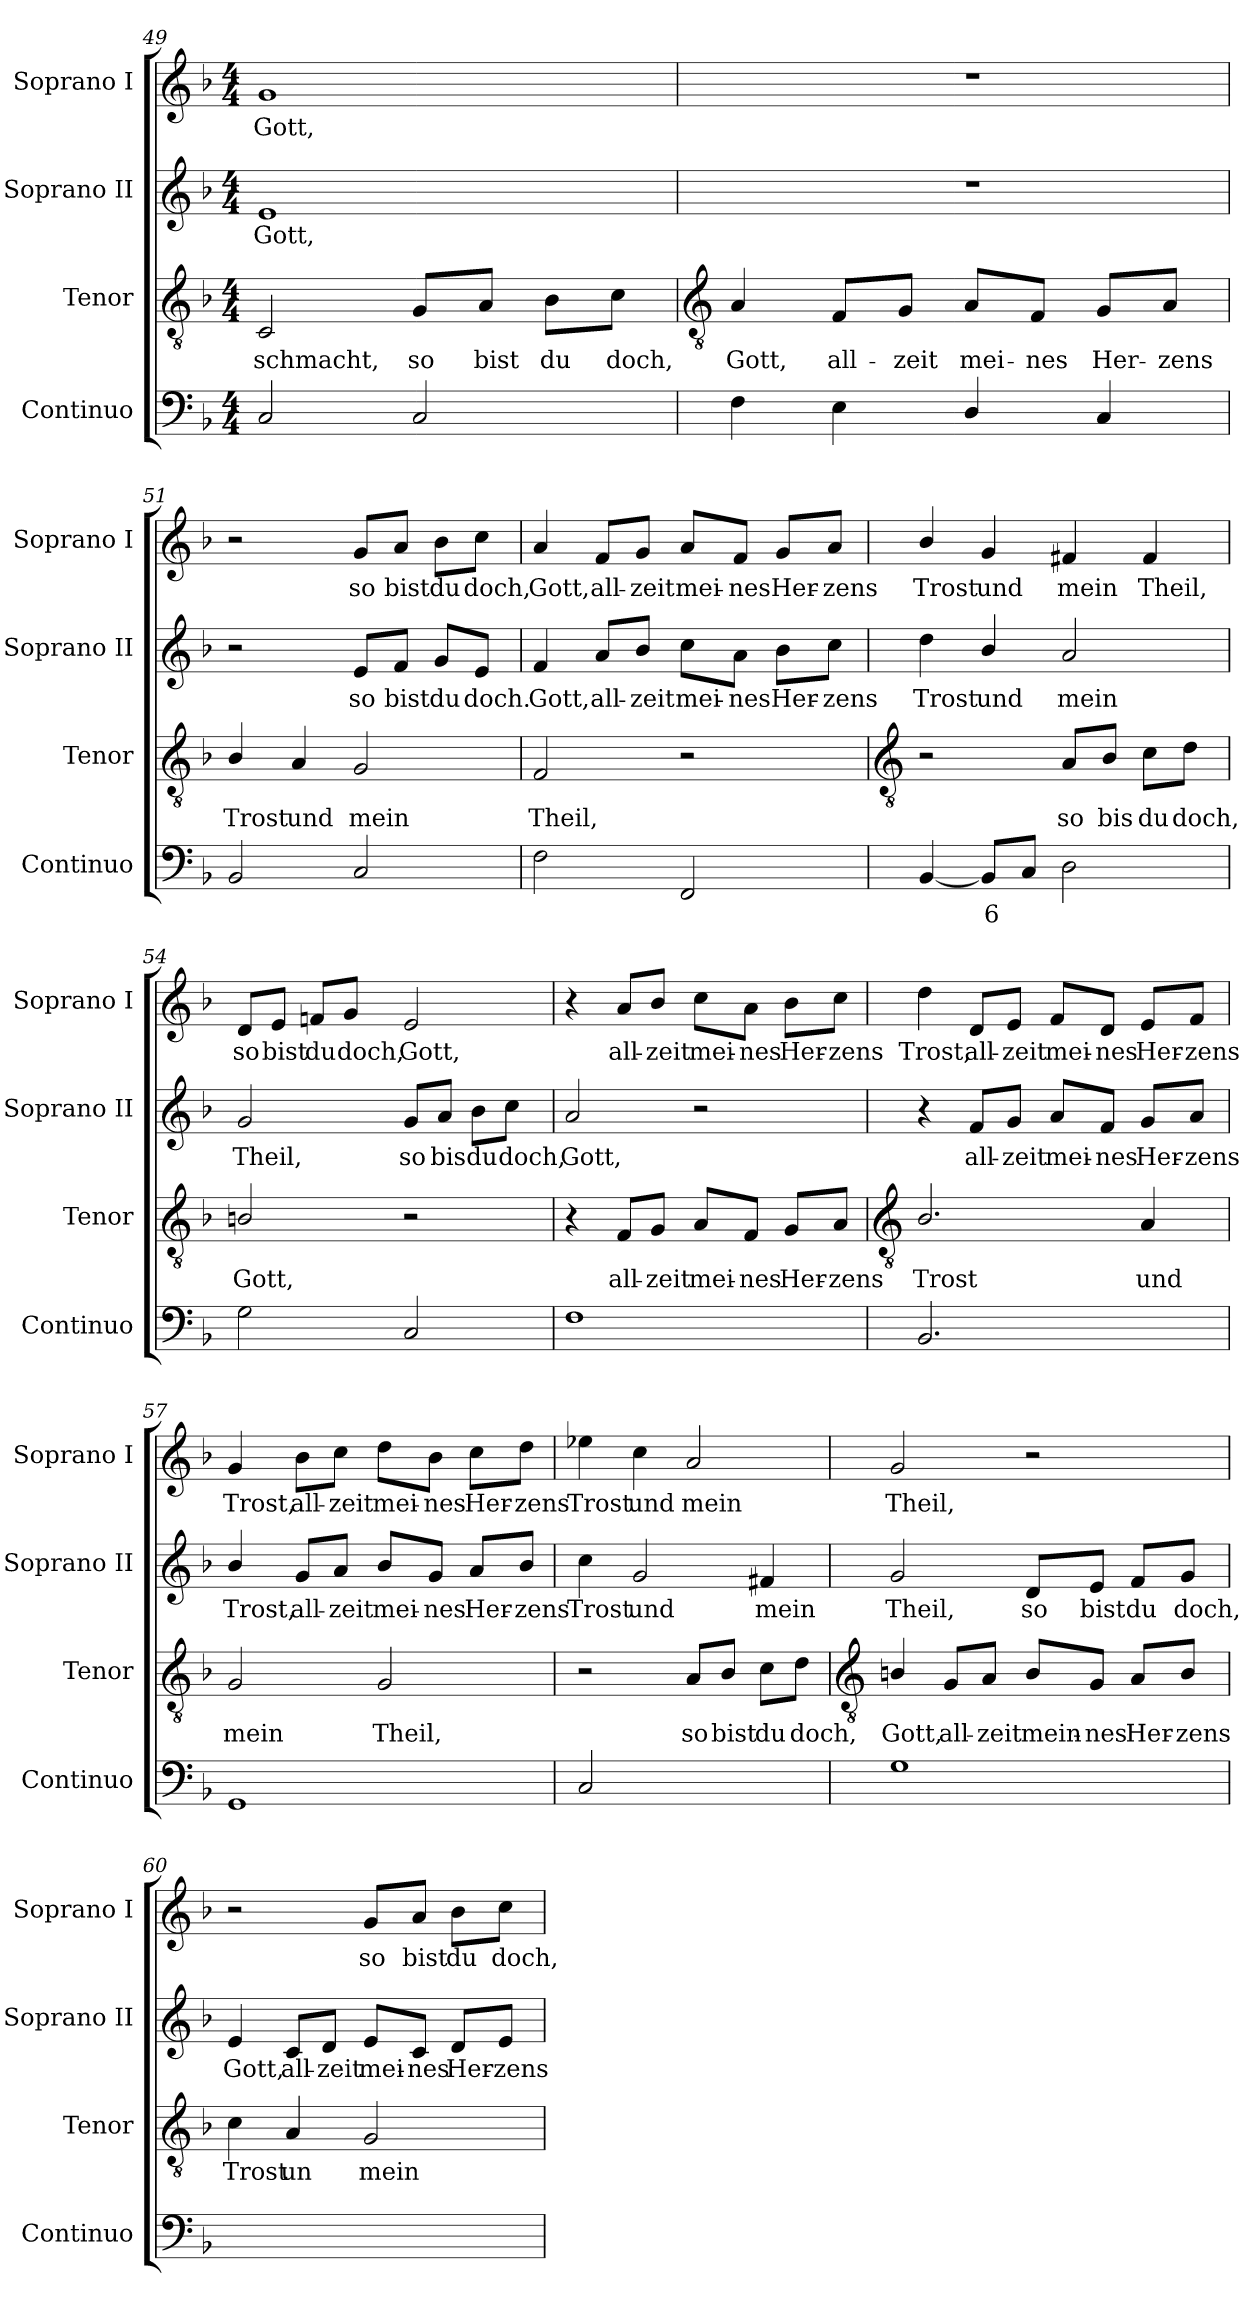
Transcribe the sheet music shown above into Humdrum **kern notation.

**kern	**text	**text	**kern	**text	**kern	**text	**kern	**text
*part4	*part4	*part4	*part3	*part3	*part2	*part2	*part1	*part1
*staff4	*staff4	*staff4	*staff3	*staff3	*staff2	*staff2	*staff1	*staff1
*I"Continuo	*	*	*I"Tenor	*	*I"Soprano II	*	*I"Soprano I	*
*I'Continuo	*	*	*I'Tenor	*	*I'Soprano II	*	*I'Soprano I	*
*clefF4	*	*	*clefGv2	*	*clefG2	*	*clefG2	*
*k[b-]	*	*	*k[b-]	*	*k[b-]	*	*k[b-]	*
*F:	*	*	*F:	*	*F:	*	*F:	*
*M4/4	*	*	*M4/4	*	*M4/4	*	*M4/4	*
=49	=49	=49	=49	=49	=49	=49	=49	=49
!	!	!	!	!LO:LY:b	!	!LO:LY:b	!	!LO:LY:b
2C	.	.	2C	-schmacht,	1e	Gott,	1g	Gott,
!	!	!	!	!LO:LY:b	!	!	!	!
2C	.	.	8G/L	so	.	.	.	.
!	!	!	!	!LO:LY:b	!	!	!	!
.	.	.	8A/J	bist	.	.	.	.
!	!	!	!	!LO:LY:b	!	!	!	!
.	.	.	8B-\L	du	.	.	.	.
!	!	!	!	!LO:LY:b	!	!	!	!
.	.	.	8c\J	doch,	.	.	.	.
!!LO:LB:g=z
=50	=50	=50	=50	=50	=50	=50	=50	=50
*	*	*	*clefGv2	*	*	*	*	*
!	!	!	!	!LO:LY:b	!	!	!	!
4F	.	.	4A	Gott,	1r	.	1r	.
!	!	!	!	!LO:LY:b	!	!	!	!
4E	.	.	8F/L	all-	.	.	.	.
!	!	!	!	!LO:LY:b	!	!	!	!
.	.	.	8G/J	-zeit	.	.	.	.
!	!	!	!	!LO:LY:b	!	!	!	!
4D/	.	.	8A/L	mei-	.	.	.	.
!	!	!	!	!LO:LY:b	!	!	!	!
.	.	.	8F/J	-nes	.	.	.	.
!	!	!	!	!LO:LY:b	!	!	!	!
4C	.	.	8G/L	Her-	.	.	.	.
!	!	!	!	!LO:LY:b	!	!	!	!
.	.	.	8A/J	-zens	.	.	.	.
=51	=51	=51	=51	=51	=51	=51	=51	=51
!	!	!	!	!LO:LY:b	!	!	!	!
2BB-	.	.	4B-/	Trost	2r	.	2r	.
!	!	!	!	!LO:LY:b	!	!	!	!
.	.	.	4A	und	.	.	.	.
!	!	!	!	!LO:LY:b	!	!LO:LY:b	!	!LO:LY:b
2C	.	.	2G	mein	8e/L	so	8g/L	so
!	!	!	!	!	!	!LO:LY:b	!	!LO:LY:b
.	.	.	.	.	8f/J	bist	8a/J	bist
!	!	!	!	!	!	!LO:LY:b	!	!LO:LY:b
.	.	.	.	.	8g/L	du	8b-\L	du
!	!	!	!	!	!	!LO:LY:b	!	!LO:LY:b
.	.	.	.	.	8e/J	doch.	8cc\J	doch,
=52	=52	=52	=52	=52	=52	=52	=52	=52
!	!	!	!	!LO:LY:b	!	!LO:LY:b	!	!LO:LY:b
2F	.	.	2F	Theil,	4f	Gott,	4a	Gott,
!	!	!	!	!	!	!LO:LY:b	!	!LO:LY:b
.	.	.	.	.	8a/L	all-	8f/L	all-
!	!	!	!	!	!	!LO:LY:b	!	!LO:LY:b
.	.	.	.	.	8b-/J	-zeit	8g/J	-zeit
!	!	!	!	!	!	!LO:LY:b	!	!LO:LY:b
2FF	.	.	2r	.	8cc\L	mei-	8a/L	mei-
!	!	!	!	!	!	!LO:LY:b	!	!LO:LY:b
.	.	.	.	.	8a\J	-nes	8f/J	-nes
!	!	!	!	!	!	!LO:LY:b	!	!LO:LY:b
.	.	.	.	.	8b-\L	Her-	8g/L	Her-
!	!	!	!	!	!	!LO:LY:b	!	!LO:LY:b
.	.	.	.	.	8cc\J	-zens	8a/J	-zens
!!LO:LB:g=z
=53	=53	=53	=53	=53	=53	=53	=53	=53
*	*	*	*clefGv2	*	*	*	*	*
!	!	!	!	!	!	!LO:LY:b	!	!LO:LY:b
[4BB-	.	.	2r	.	4dd	Trost	4b-/	Trost
!	!LO:LY:b	!	!	!	!	!LO:LY:b	!	!LO:LY:b
8BB-L]	6	.	.	.	4b-/	und	4g	und
8CJ	.	.	.	.	.	.	.	.
!	!	!	!	!LO:LY:b	!	!LO:LY:b	!	!LO:LY:b
2D	.	.	8A/L	so	2a	mein	4f#X	mein
!	!	!	!	!LO:LY:b	!	!	!	!
.	.	.	8B-/J	bis	.	.	.	.
!	!	!	!	!LO:LY:b	!	!	!	!LO:LY:b
.	.	.	8c\L	du	.	.	4f#	Theil,
!	!	!	!	!LO:LY:b	!	!	!	!
.	.	.	8d\J	doch,	.	.	.	.
=54	=54	=54	=54	=54	=54	=54	=54	=54
!	!	!	!	!LO:LY:b	!	!LO:LY:b	!	!LO:LY:b
2G	.	.	2Bn/	Gott,	2g	Theil,	8d/L	so
!	!	!	!	!	!	!	!	!LO:LY:b
.	.	.	.	.	.	.	8e/J	bist
!	!	!	!	!	!	!	!	!LO:LY:b
.	.	.	.	.	.	.	8fn/L	du
!	!	!	!	!	!	!	!	!LO:LY:b
.	.	.	.	.	.	.	8g/J	doch,
!	!	!	!	!	!	!LO:LY:b	!	!LO:LY:b
2C	.	.	2r	.	8g/L	so	2e	Gott,
!	!	!	!	!	!	!LO:LY:b	!	!
.	.	.	.	.	8a/J	bis	.	.
!	!	!	!	!	!	!LO:LY:b	!	!
.	.	.	.	.	8b-\L	du	.	.
!	!	!	!	!	!	!LO:LY:b	!	!
.	.	.	.	.	8cc\J	doch,	.	.
=55	=55	=55	=55	=55	=55	=55	=55	=55
!	!	!	!	!	!	!LO:LY:b	!	!
1F	.	.	4r	.	2a	Gott,	4r	.
!	!	!	!	!LO:LY:b	!	!	!	!LO:LY:b
.	.	.	8F/L	all-	.	.	8a/L	all-
!	!	!	!	!LO:LY:b	!	!	!	!LO:LY:b
.	.	.	8G/J	-zeit	.	.	8b-/J	-zeit
!	!	!	!	!LO:LY:b	!	!	!	!LO:LY:b
.	.	.	8A/L	mei-	2r	.	8cc\L	mei-
!	!	!	!	!LO:LY:b	!	!	!	!LO:LY:b
.	.	.	8F/J	-nes	.	.	8a\J	-nes
!	!	!	!	!LO:LY:b	!	!	!	!LO:LY:b
.	.	.	8G/L	Her-	.	.	8b-\L	Her-
!	!	!	!	!LO:LY:b	!	!	!	!LO:LY:b
.	.	.	8A/J	-zens	.	.	8cc\J	-zens
!!LO:LB:g=z
=56	=56	=56	=56	=56	=56	=56	=56	=56
*	*	*	*clefGv2	*	*	*	*	*
!	!	!	!	!LO:LY:b	!	!	!	!LO:LY:b
2.BB-	.	.	2.B-/	Trost	4r	.	4dd	Trost,
!	!	!	!	!	!	!LO:LY:b	!	!LO:LY:b
.	.	.	.	.	8f/L	all-	8d/L	all-
!	!	!	!	!	!	!LO:LY:b	!	!LO:LY:b
.	.	.	.	.	8g/J	-zeit	8e/J	-zeit
!	!	!	!	!	!	!LO:LY:b	!	!LO:LY:b
.	.	.	.	.	8a/L	mei-	8f/L	mei-
!	!	!	!	!	!	!LO:LY:b	!	!LO:LY:b
.	.	.	.	.	8f/J	-nes	8d/J	-nes
!	!LO:LY:b	!	!	!LO:LY:b	!	!LO:LY:b	!	!LO:LY:b
[8AALyy	5	.	4A	und	8g/L	Her-	8e/L	Her-
!	!LO:LY:b	!	!	!	!	!LO:LY:b	!	!LO:LY:b
8AAJyy]	6	.	.	.	8a/J	-zens	8f/J	-zens
=57	=57	=57	=57	=57	=57	=57	=57	=57
!	!	!	!	!LO:LY:b	!	!LO:LY:b	!	!LO:LY:b
1GG	.	.	2G	mein	4b-/	Trost,	4g	Trost,
!	!	!	!	!	!	!LO:LY:b	!	!LO:LY:b
.	.	.	.	.	8g/L	all-	8b-\L	all-
!	!	!	!	!	!	!LO:LY:b	!	!LO:LY:b
.	.	.	.	.	8a/J	-zeit	8cc\J	-zeit
!	!	!	!	!LO:LY:b	!	!LO:LY:b	!	!LO:LY:b
.	.	.	2G	Theil,	8b-/L	mei-	8dd\L	mei-
!	!	!	!	!	!	!LO:LY:b	!	!LO:LY:b
.	.	.	.	.	8g/J	-nes	8b-\J	-nes
!	!	!	!	!	!	!LO:LY:b	!	!LO:LY:b
.	.	.	.	.	8a/L	Her-	8cc\L	Her-
!	!	!	!	!	!	!LO:LY:b	!	!LO:LY:b
.	.	.	.	.	8b-/J	-zens	8dd\J	-zens
=58	=58	=58	=58	=58	=58	=58	=58	=58
!	!	!	!	!	!	!LO:LY:b	!	!LO:LY:b
2C	.	.	2r	.	4cc	Trost	4ee-X	Trost
!	!	!	!	!	!	!LO:LY:b	!	!LO:LY:b
.	.	.	.	.	2g	und	4cc	und
!	!LO:LY:b	!	!	!LO:LY:b	!	!	!	!LO:LY:b
[4Dyy	4	.	8A/L	so	.	.	2a	mein
!	!	!	!	!LO:LY:b	!	!	!	!
.	.	.	8B-/J	bist	.	.	.	.
!	!	!	!	!LO:LY:b	!	!LO:LY:b	!	!
4Dyy]	.	.	8c\L	du	4f#X	mein	.	.
!	!	!	!	!LO:LY:b	!	!	!	!
.	.	.	8d\J	doch,	.	.	.	.
!!LO:LB:g=z
=59	=59	=59	=59	=59	=59	=59	=59	=59
*	*	*	*clefGv2	*	*	*	*	*
!	!	!	!	!LO:LY:b	!	!LO:LY:b	!	!LO:LY:b
1G	.	.	4Bn/	Gott,	2g	Theil,	2g	Theil,
!	!	!	!	!LO:LY:b	!	!	!	!
.	.	.	8G/L	all-	.	.	.	.
!	!	!	!	!LO:LY:b	!	!	!	!
.	.	.	8A/J	-zeit	.	.	.	.
!	!	!	!	!LO:LY:b	!	!LO:LY:b	!	!
.	.	.	8B/L	mein-	8d/L	so	2r	.
!	!	!	!	!LO:LY:b	!	!LO:LY:b	!	!
.	.	.	8G/J	-nes	8e/J	bist	.	.
!	!	!	!	!LO:LY:b	!	!LO:LY:b	!	!
.	.	.	8A/L	Her-	8f/L	du	.	.
!	!	!	!	!LO:LY:b	!	!LO:LY:b	!	!
.	.	.	8B/J	-zens	8g/J	doch,	.	.
=60	=60	=60	=60	=60	=60	=60	=60	=60
!	!	!LO:LY:b	!	!LO:LY:b	!	!LO:LY:b	!	!
[4Cyy	.	3	4c	Trost	4e	Gott,	2r	.
!	!LO:LY:b	!LO:LY:b	!	!LO:LY:b	!	!LO:LY:b	!	!
4Cyy_	6	4	4A	un	8c/L	all-	.	.
!	!	!	!	!	!	!LO:LY:b	!	!
.	.	.	.	.	8d/J	-zeit	.	.
!	!	!LO:LY:b	!	!LO:LY:b	!	!LO:LY:b	!	!LO:LY:b
4Cyy_	.	4	2G	mein	8e/L	mei-	8g/L	so
!	!	!	!	!	!	!LO:LY:b	!	!LO:LY:b
.	.	.	.	.	8c/J	-nes	8a/J	bist
!	!	!LO:LY:b	!	!	!	!LO:LY:b	!	!LO:LY:b
4Cyy]	.	3	.	.	8d/L	Her-	8b-\L	du
!	!	!	!	!	!	!LO:LY:b	!	!LO:LY:b
.	.	.	.	.	8e/J	-zens	8cc\J	doch,
=	=	=	=	=	=	=	=	=
*-	*-	*-	*-	*-	*-	*-	*-	*-
